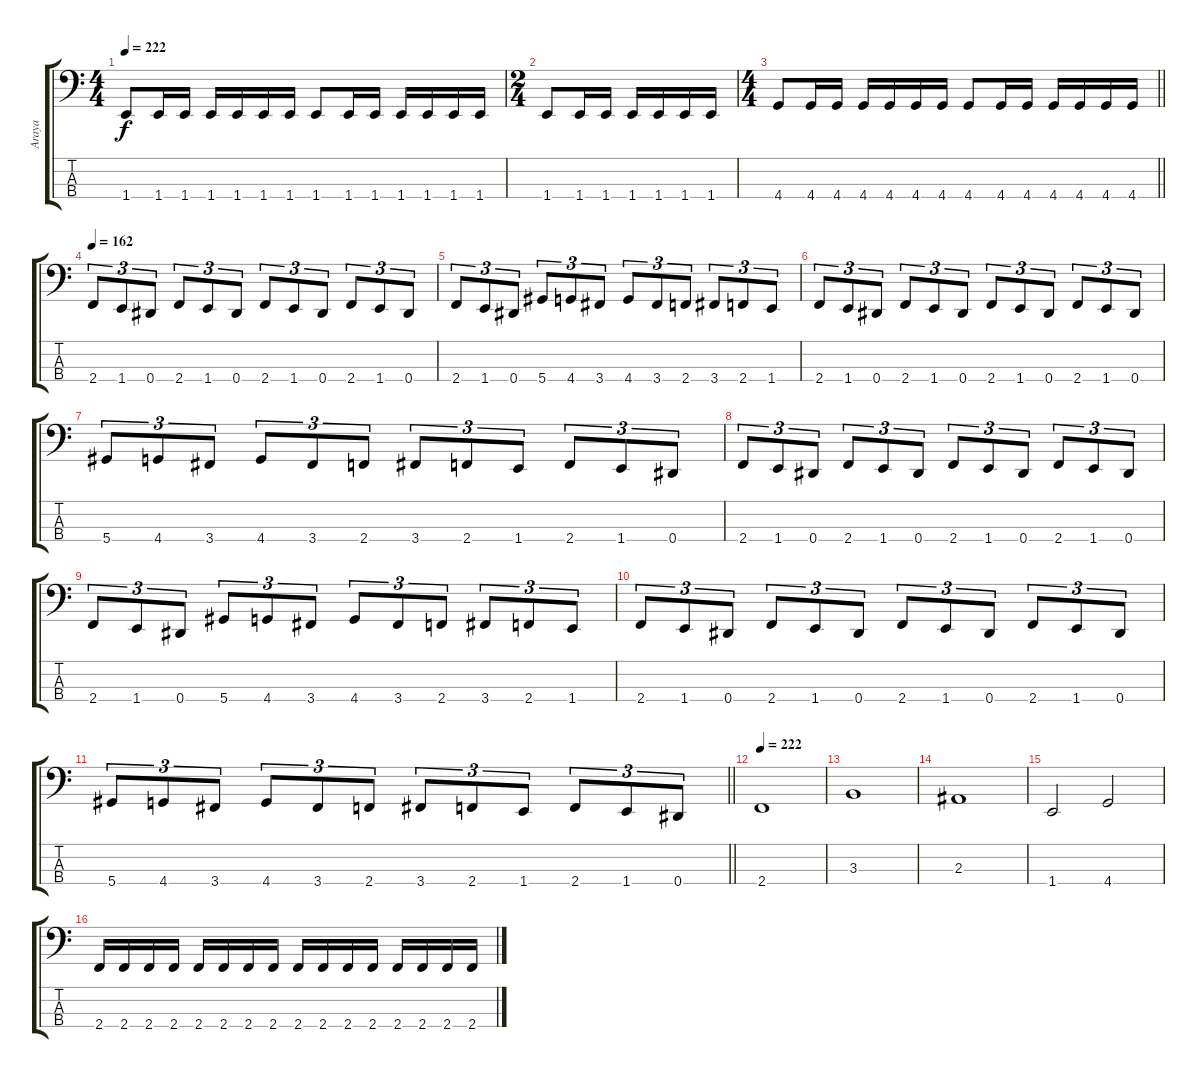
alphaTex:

\track ("Araya" "Araya") {instrument electricbasspick}
\staff {score tabs}
\tuning (Gb2 Db2 Ab1 Eb1) {hide}
\ts (4 4)
\tempo 222
\clef f4
\ks c
1.4.8{dy f} 1.4.16 1.4.16 1.4.16 1.4.16 1.4.16 1.4.16 1.4.8 1.4.16 1.4.16 1.4.16 1.4.16 1.4.16 1.4.16 |
\ts (2 4)
1.4.8 1.4.16 1.4.16 1.4.16 1.4.16 1.4.16 1.4.16 |
\ts (4 4)
\barLineRight lightlight
4.4.8 4.4.16 4.4.16 4.4.16 4.4.16 4.4.16 4.4.16 4.4.8 4.4.16 4.4.16 4.4.16 4.4.16 4.4.16 4.4.16 |
\tempo 162
2.4.8{tu (3 2)} 1.4.8{tu (3 2)} 0.4.8{tu (3 2)} 2.4.8{tu (3 2)} 1.4.8{tu (3 2)} 0.4.8{tu (3 2)} 2.4.8{tu (3 2)} 1.4.8{tu (3 2)} 0.4.8{tu (3 2)} 2.4.8{tu (3 2)} 1.4.8{tu (3 2)} 0.4.8{tu (3 2)} |
2.4.8{tu (3 2)} 1.4.8{tu (3 2)} 0.4.8{tu (3 2)} 5.4.8{tu (3 2)} 4.4.8{tu (3 2)} 3.4.8{tu (3 2)} 4.4.8{tu (3 2)} 3.4.8{tu (3 2)} 2.4.8{tu (3 2)} 3.4.8{tu (3 2)} 2.4.8{tu (3 2)} 1.4.8{tu (3 2)} |
2.4.8{tu (3 2)} 1.4.8{tu (3 2)} 0.4.8{tu (3 2)} 2.4.8{tu (3 2)} 1.4.8{tu (3 2)} 0.4.8{tu (3 2)} 2.4.8{tu (3 2)} 1.4.8{tu (3 2)} 0.4.8{tu (3 2)} 2.4.8{tu (3 2)} 1.4.8{tu (3 2)} 0.4.8{tu (3 2)} |
5.4.8{tu (3 2)} 4.4.8{tu (3 2)} 3.4.8{tu (3 2)} 4.4.8{tu (3 2)} 3.4.8{tu (3 2)} 2.4.8{tu (3 2)} 3.4.8{tu (3 2)} 2.4.8{tu (3 2)} 1.4.8{tu (3 2)} 2.4.8{tu (3 2)} 1.4.8{tu (3 2)} 0.4.8{tu (3 2)} |
2.4.8{tu (3 2)} 1.4.8{tu (3 2)} 0.4.8{tu (3 2)} 2.4.8{tu (3 2)} 1.4.8{tu (3 2)} 0.4.8{tu (3 2)} 2.4.8{tu (3 2)} 1.4.8{tu (3 2)} 0.4.8{tu (3 2)} 2.4.8{tu (3 2)} 1.4.8{tu (3 2)} 0.4.8{tu (3 2)} |
2.4.8{tu (3 2)} 1.4.8{tu (3 2)} 0.4.8{tu (3 2)} 5.4.8{tu (3 2)} 4.4.8{tu (3 2)} 3.4.8{tu (3 2)} 4.4.8{tu (3 2)} 3.4.8{tu (3 2)} 2.4.8{tu (3 2)} 3.4.8{tu (3 2)} 2.4.8{tu (3 2)} 1.4.8{tu (3 2)} |
2.4.8{tu (3 2)} 1.4.8{tu (3 2)} 0.4.8{tu (3 2)} 2.4.8{tu (3 2)} 1.4.8{tu (3 2)} 0.4.8{tu (3 2)} 2.4.8{tu (3 2)} 1.4.8{tu (3 2)} 0.4.8{tu (3 2)} 2.4.8{tu (3 2)} 1.4.8{tu (3 2)} 0.4.8{tu (3 2)} |
\barLineRight lightlight
5.4.8{tu (3 2)} 4.4.8{tu (3 2)} 3.4.8{tu (3 2)} 4.4.8{tu (3 2)} 3.4.8{tu (3 2)} 2.4.8{tu (3 2)} 3.4.8{tu (3 2)} 2.4.8{tu (3 2)} 1.4.8{tu (3 2)} 2.4.8{tu (3 2)} 1.4.8{tu (3 2)} 0.4.8{tu (3 2)} |
\tempo 222
2.4.1 |
3.3.1 |
2.3.1 |
1.4.2 4.4.2 |
2.4.16 2.4.16 2.4.16 2.4.16 2.4.16 2.4.16 2.4.16 2.4.16 2.4.16 2.4.16 2.4.16 2.4.16 2.4.16 2.4.16 2.4.16 2.4.16
